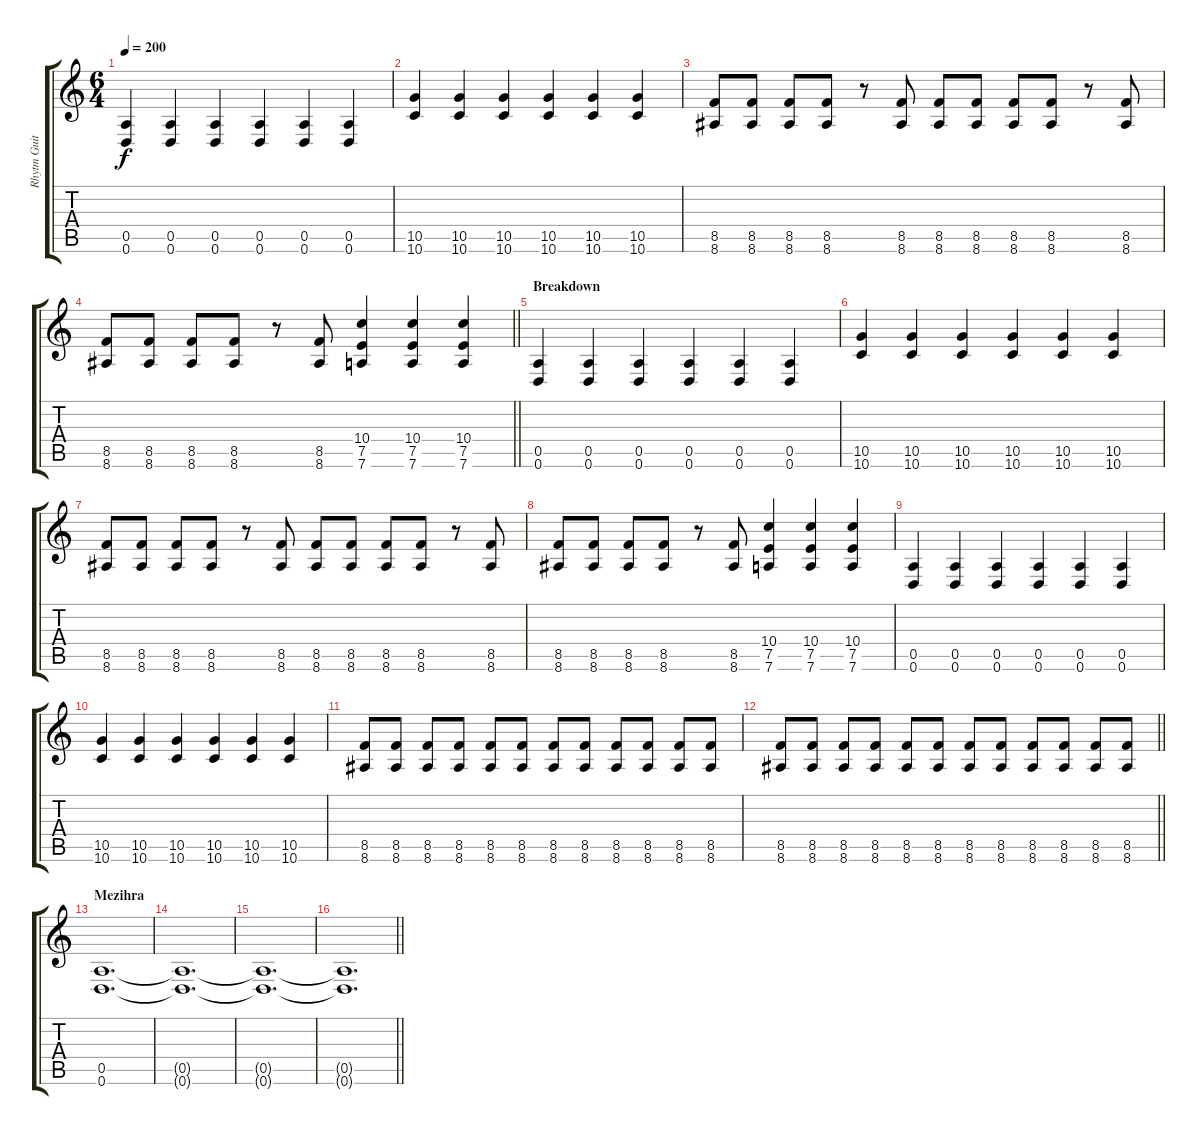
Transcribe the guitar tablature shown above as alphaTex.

\track ("Rhytm Guitar" "Rhytm Guit") {instrument overdrivenguitar}
\staff {score tabs}
\tuning (E4 B3 G3 D3 A2 D2) {hide}
\ts (6 4)
\tempo 200
\clef g2
\ks c
(0.5 0.6).4{dy f} (0.5 0.6).4 (0.5 0.6).4 (0.5 0.6).4 (0.5 0.6).4 (0.5 0.6).4 |
(10.5 10.6).4 (10.5 10.6).4 (10.5 10.6).4 (10.5 10.6).4 (10.5 10.6).4 (10.5 10.6).4 |
(8.5 8.6).8 (8.5 8.6).8 (8.5 8.6).8 (8.5 8.6).8 r.8 (8.5 8.6).8 (8.5 8.6).8 (8.5 8.6).8 (8.5 8.6).8 (8.5 8.6).8 r.8 (8.5 8.6).8 |
\barLineRight lightlight
(8.5 8.6).8 (8.5 8.6).8 (8.5 8.6).8 (8.5 8.6).8 r.8 (8.5 8.6).8 (10.4 7.5 7.6).4 (10.4 7.5 7.6).4 (10.4 7.5 7.6).4 |
\section ("" "Breakdown")
(0.5 0.6).4 (0.5 0.6).4 (0.5 0.6).4 (0.5 0.6).4 (0.5 0.6).4 (0.5 0.6).4 |
(10.5 10.6).4 (10.5 10.6).4 (10.5 10.6).4 (10.5 10.6).4 (10.5 10.6).4 (10.5 10.6).4 |
(8.5 8.6).8 (8.5 8.6).8 (8.5 8.6).8 (8.5 8.6).8 r.8 (8.5 8.6).8 (8.5 8.6).8 (8.5 8.6).8 (8.5 8.6).8 (8.5 8.6).8 r.8 (8.5 8.6).8 |
(8.5 8.6).8 (8.5 8.6).8 (8.5 8.6).8 (8.5 8.6).8 r.8 (8.5 8.6).8 (10.4 7.5 7.6).4 (10.4 7.5 7.6).4 (10.4 7.5 7.6).4 |
(0.5 0.6).4 (0.5 0.6).4 (0.5 0.6).4 (0.5 0.6).4 (0.5 0.6).4 (0.5 0.6).4 |
(10.5 10.6).4 (10.5 10.6).4 (10.5 10.6).4 (10.5 10.6).4 (10.5 10.6).4 (10.5 10.6).4 |
(8.5 8.6).8 (8.5 8.6).8 (8.5 8.6).8 (8.5 8.6).8 (8.5 8.6).8 (8.5 8.6).8 (8.5 8.6).8 (8.5 8.6).8 (8.5 8.6).8 (8.5 8.6).8 (8.5 8.6).8 (8.5 8.6).8 |
\barLineRight lightlight
(8.5 8.6).8 (8.5 8.6).8 (8.5 8.6).8 (8.5 8.6).8 (8.5 8.6).8 (8.5 8.6).8 (8.5 8.6).8 (8.5 8.6).8 (8.5 8.6).8 (8.5 8.6).8 (8.5 8.6).8 (8.5 8.6).8 |
\section ("" "Mezihra")
(0.5 0.6).1{d} |
(0.5{t} 0.6{t}).1{d} |
(0.5{t} 0.6{t}).1{d} |
\barLineRight lightlight
(0.5{t} 0.6{t}).1{d}
